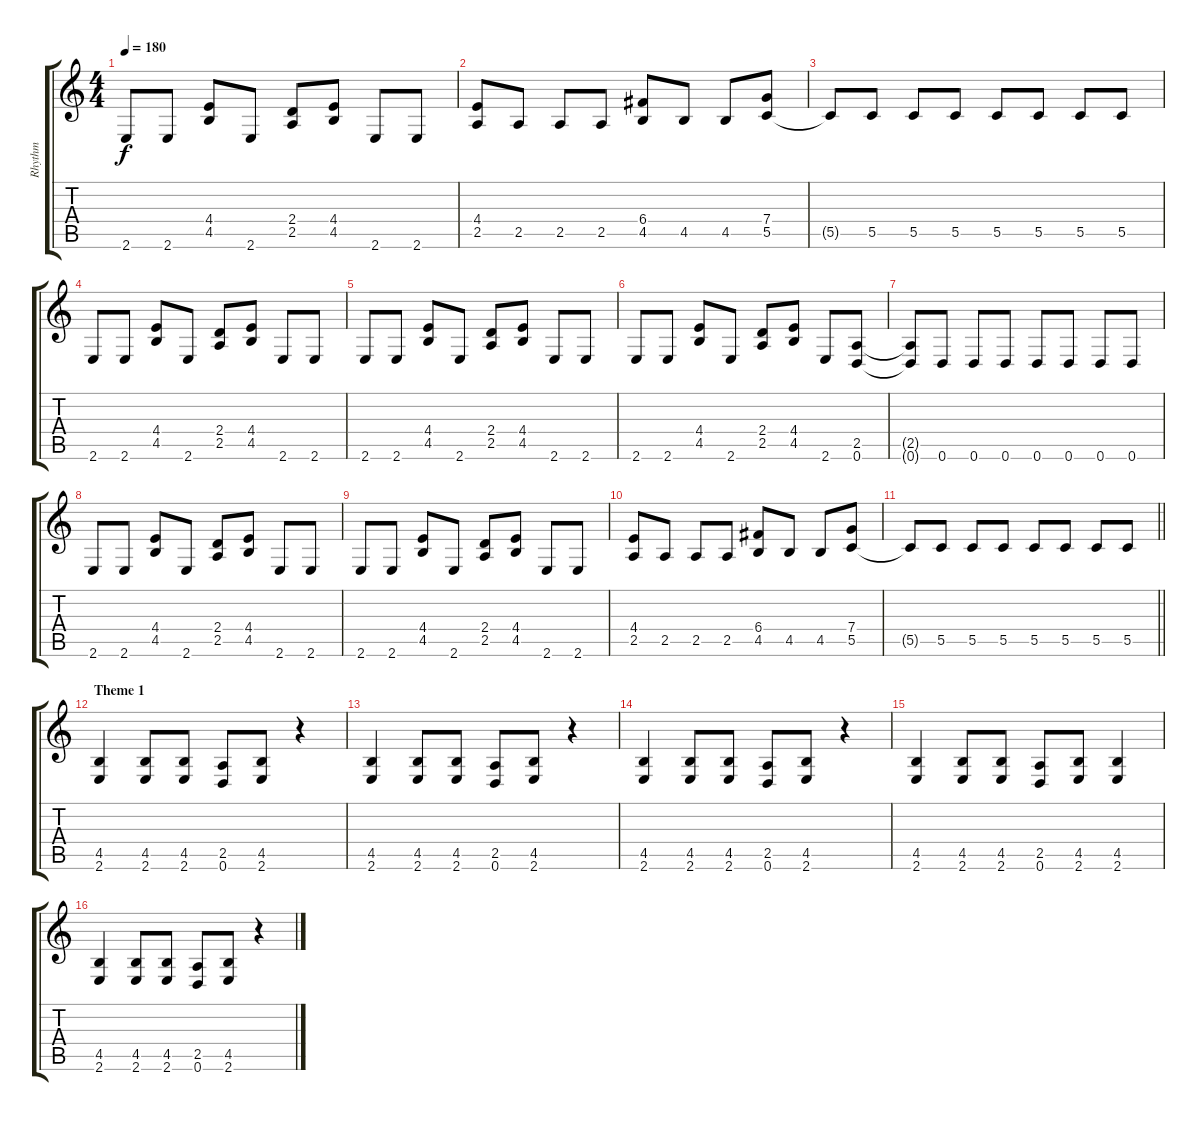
\track ("Rhythm" "Rhythm") {instrument distortionguitar}
\staff {score tabs}
\tuning (D4 A3 F3 C3 G2 D2) {hide}
\ts (4 4)
\tempo 180
\clef g2
\ks c
2.6.8{dy f} 2.6.8 (4.4 4.5).8 2.6.8 (2.4 2.5).8 (4.4 4.5).8 2.6.8 2.6.8 |
(4.4 2.5).8 2.5.8 2.5.8 2.5.8 (6.4 4.5).8 4.5.8 4.5.8 (7.4 5.5).8 |
5.5{t}.8 5.5.8 5.5.8 5.5.8 5.5.8 5.5.8 5.5.8 5.5.8 |
2.6.8 2.6.8 (4.4 4.5).8 2.6.8 (2.4 2.5).8 (4.4 4.5).8 2.6.8 2.6.8 |
2.6.8 2.6.8 (4.4 4.5).8 2.6.8 (2.4 2.5).8 (4.4 4.5).8 2.6.8 2.6.8 |
2.6.8 2.6.8 (4.4 4.5).8 2.6.8 (2.4 2.5).8 (4.4 4.5).8 2.6.8 (2.5 0.6).8 |
(2.5{t} 0.6{t}).8 0.6.8 0.6.8 0.6.8 0.6.8 0.6.8 0.6.8 0.6.8 |
2.6.8 2.6.8 (4.4 4.5).8 2.6.8 (2.4 2.5).8 (4.4 4.5).8 2.6.8 2.6.8 |
2.6.8 2.6.8 (4.4 4.5).8 2.6.8 (2.4 2.5).8 (4.4 4.5).8 2.6.8 2.6.8 |
(4.4 2.5).8 2.5.8 2.5.8 2.5.8 (6.4 4.5).8 4.5.8 4.5.8 (7.4 5.5).8 |
\barLineRight lightlight
5.5{t}.8 5.5.8 5.5.8 5.5.8 5.5.8 5.5.8 5.5.8 5.5.8 |
\section ("" "Theme 1")
(4.5 2.6).4 (4.5 2.6).8 (4.5 2.6).8 (2.5 0.6).8 (4.5 2.6).8 r.4 |
(4.5 2.6).4 (4.5 2.6).8 (4.5 2.6).8 (2.5 0.6).8 (4.5 2.6).8 r.4 |
(4.5 2.6).4 (4.5 2.6).8 (4.5 2.6).8 (2.5 0.6).8 (4.5 2.6).8 r.4 |
(4.5 2.6).4 (4.5 2.6).8 (4.5 2.6).8 (2.5 0.6).8 (4.5 2.6).8 (4.5 2.6).4 |
(4.5 2.6).4 (4.5 2.6).8 (4.5 2.6).8 (2.5 0.6).8 (4.5 2.6).8 r.4
